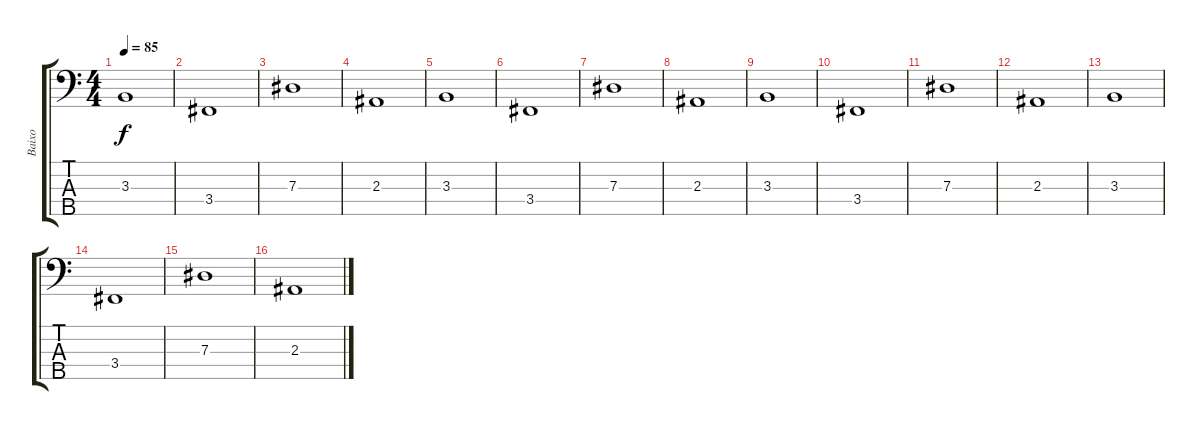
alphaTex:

\track ("Baixo" "Baixo") {instrument electricbassfinger}
\staff {score tabs}
\tuning (Gb2 Db2 Ab1 Eb1 Bb0) {hide}
\ts (4 4)
\tempo 85
\clef f4
\ks c
3.3.1{dy f} |
3.4.1 |
7.3.1 |
2.3.1 |
3.3.1 |
3.4.1 |
7.3.1 |
2.3.1 |
3.3.1 |
3.4.1 |
7.3.1 |
2.3.1 |
3.3.1 |
3.4.1 |
7.3.1 |
2.3.1
